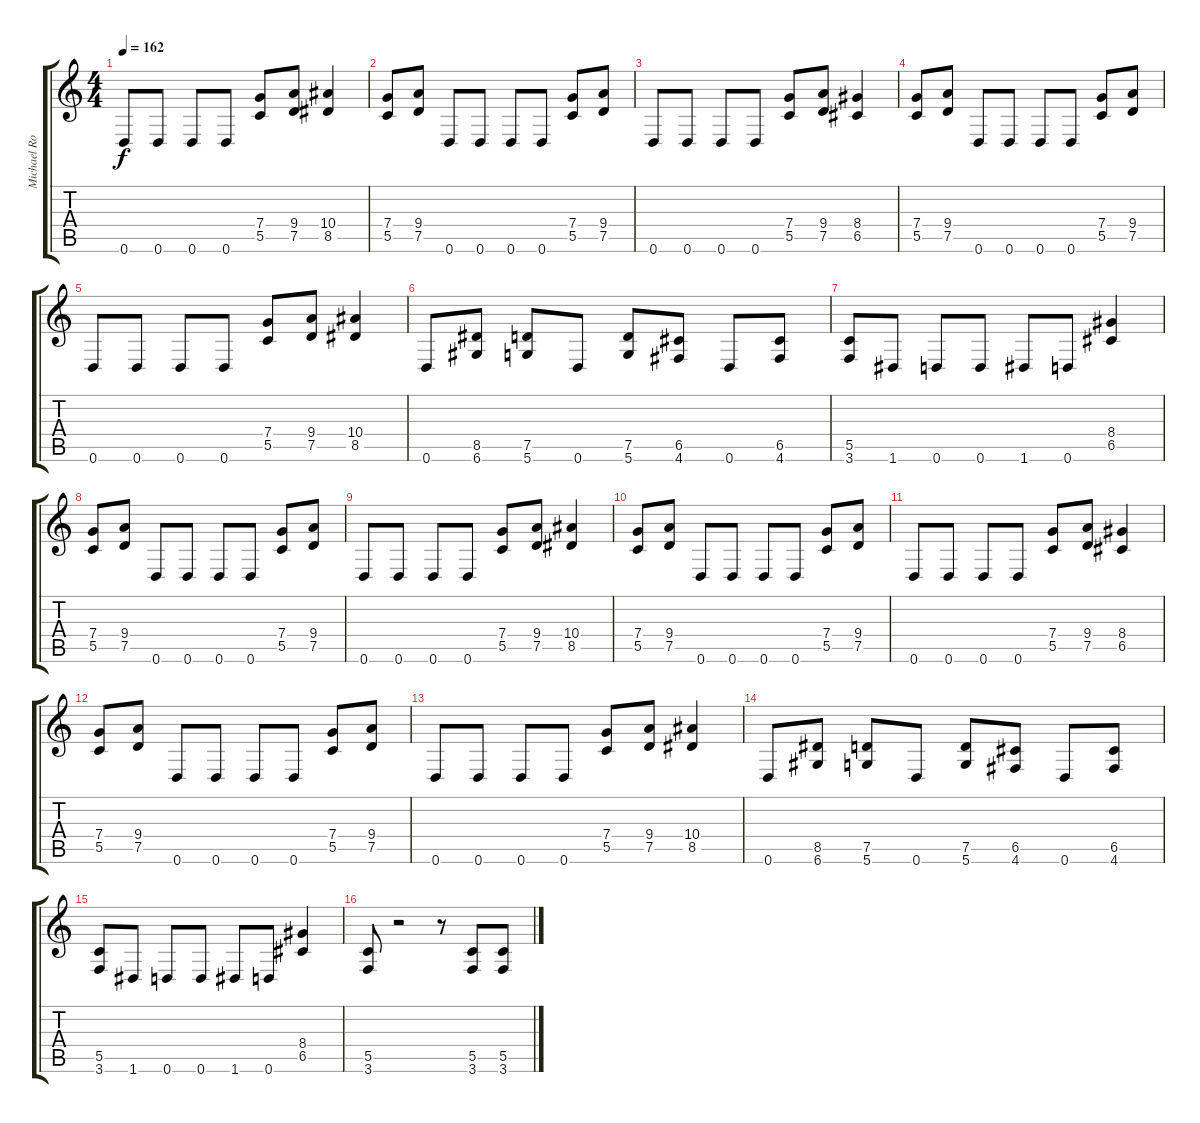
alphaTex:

\track ("Michael Romeo Lead" "Michael Ro") {instrument distortionguitar}
\staff {score tabs}
\tuning (D4 A3 F3 C3 G2 D2) {hide}
\ts (4 4)
\tempo 162
\clef g2
\ks c
0.6.8{dy f} 0.6.8 0.6.8 0.6.8 (7.4 5.5).8 (9.4 7.5).8 (10.4 8.5).4 |
(7.4 5.5).8 (9.4 7.5).8 0.6.8 0.6.8 0.6.8 0.6.8 (7.4 5.5).8 (9.4 7.5).8 |
0.6.8 0.6.8 0.6.8 0.6.8 (7.4 5.5).8 (9.4 7.5).8 (8.4 6.5).4 |
(7.4 5.5).8 (9.4 7.5).8 0.6.8 0.6.8 0.6.8 0.6.8 (7.4 5.5).8 (9.4 7.5).8 |
0.6.8 0.6.8 0.6.8 0.6.8 (7.4 5.5).8 (9.4 7.5).8 (10.4 8.5).4 |
0.6.8 (8.5 6.6).8 (7.5 5.6).8 0.6.8 (7.5 5.6).8 (6.5 4.6).8 0.6.8 (6.5 4.6).8 |
(5.5 3.6).8 1.6.8 0.6.8 0.6.8 1.6.8 0.6.8 (8.4 6.5).4 |
(7.4 5.5).8 (9.4 7.5).8 0.6.8 0.6.8 0.6.8 0.6.8 (7.4 5.5).8 (9.4 7.5).8 |
0.6.8 0.6.8 0.6.8 0.6.8 (7.4 5.5).8 (9.4 7.5).8 (10.4 8.5).4 |
(7.4 5.5).8 (9.4 7.5).8 0.6.8 0.6.8 0.6.8 0.6.8 (7.4 5.5).8 (9.4 7.5).8 |
0.6.8 0.6.8 0.6.8 0.6.8 (7.4 5.5).8 (9.4 7.5).8 (8.4 6.5).4 |
(7.4 5.5).8 (9.4 7.5).8 0.6.8 0.6.8 0.6.8 0.6.8 (7.4 5.5).8 (9.4 7.5).8 |
0.6.8 0.6.8 0.6.8 0.6.8 (7.4 5.5).8 (9.4 7.5).8 (10.4 8.5).4 |
0.6.8 (8.5 6.6).8 (7.5 5.6).8 0.6.8 (7.5 5.6).8 (6.5 4.6).8 0.6.8 (6.5 4.6).8 |
(5.5 3.6).8 1.6.8 0.6.8 0.6.8 1.6.8 0.6.8 (8.4 6.5).4 |
(5.5 3.6).8 r.2 r.8 (5.5 3.6).8 (5.5 3.6).8
